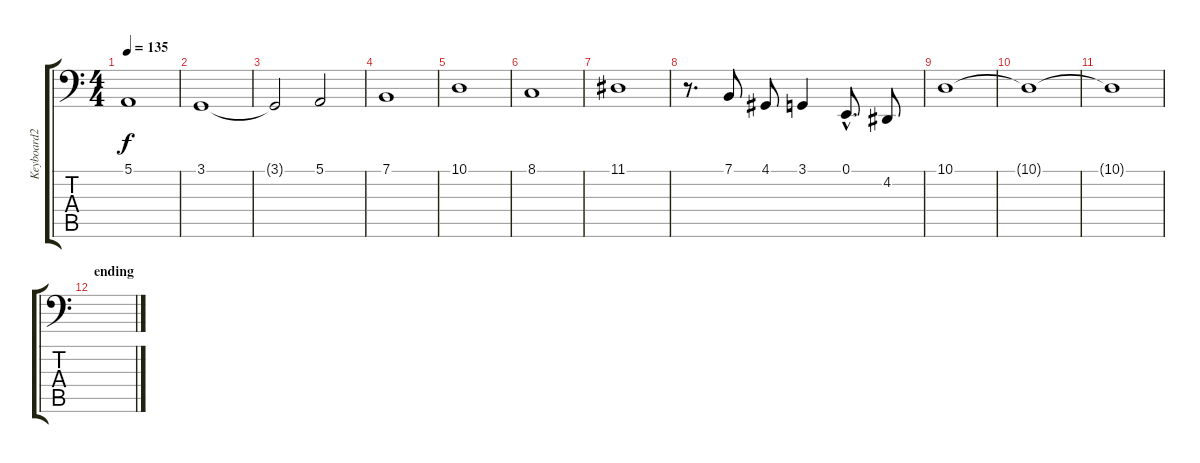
\track ("Keyboard2" "Keyboard2") {instrument brightacousticpiano}
\staff {score tabs}
\tuning (E2 B1 G1 D1 A0 E0) {hide}
\ts (4 4)
\tempo 135
\clef f4
\ks c
5.1.1{dy f} |
3.1.1 |
3.1{t}.2 5.1.2 |
7.1.1 |
10.1.1 |
8.1.1 |
11.1.1 |
r.8{d} 7.1.8 4.1.8 3.1.4 0.1{hac}.8{d} 4.2.8 |
10.1.1 |
10.1{t}.1 |
10.1{t}.1 |
\section ("" "ending")
